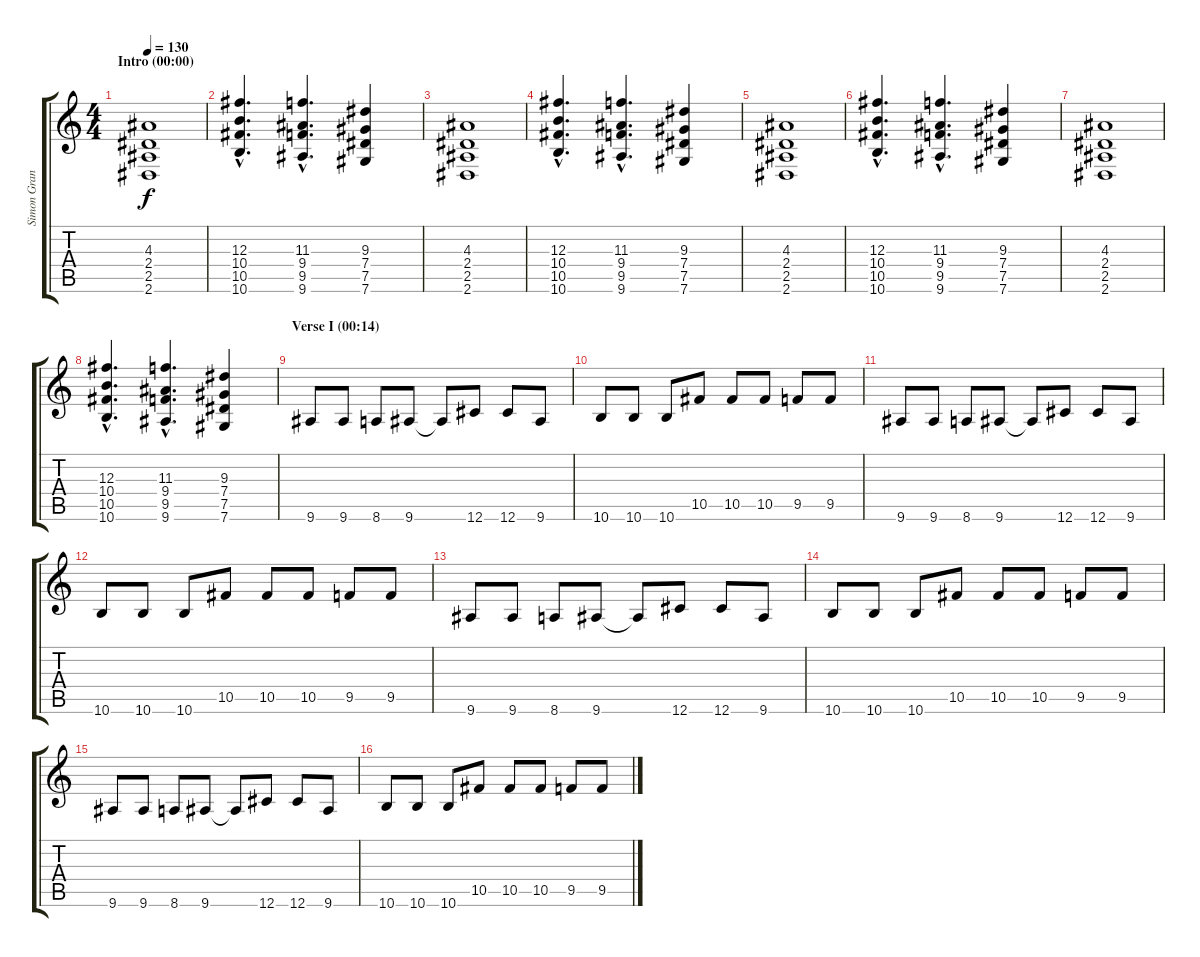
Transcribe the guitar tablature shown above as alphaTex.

\track ("Simon Granlund" "Simon Gran") {instrument distortionguitar}
\staff {score tabs}
\tuning (Eb4 Bb3 Gb3 Db3 Ab2 Db2) {hide}
\ts (4 4)
\section ("" "Intro (00:00)")
\tempo 130
\clef g2
\ks c
(4.3 2.4 2.5 2.6).1{dy f instrument distortionguitar} |
(12.3{hac} 10.4{hac} 10.5{hac} 10.6{hac}).4{d} (11.3{hac} 9.4{hac} 9.5{hac} 9.6{hac}).4{d} (9.3 7.4 7.5 7.6).4 |
(4.3 2.4 2.5 2.6).1 |
(12.3{hac} 10.4{hac} 10.5{hac} 10.6{hac}).4{d} (11.3{hac} 9.4{hac} 9.5{hac} 9.6{hac}).4{d} (9.3 7.4 7.5 7.6).4 |
(4.3 2.4 2.5 2.6).1 |
(12.3{hac} 10.4{hac} 10.5{hac} 10.6{hac}).4{d} (11.3{hac} 9.4{hac} 9.5{hac} 9.6{hac}).4{d} (9.3 7.4 7.5 7.6).4 |
(4.3 2.4 2.5 2.6).1 |
(12.3{hac} 10.4{hac} 10.5{hac} 10.6{hac}).4{d} (11.3{hac} 9.4{hac} 9.5{hac} 9.6{hac}).4{d} (9.3 7.4 7.5 7.6).4 |
\section ("" "Verse I (00:14)")
9.6.8{instrument electricguitarmuted} 9.6.8 8.6.8 9.6.8 9.6{t}.8 12.6.8 12.6.8 9.6.8 |
10.6.8 10.6.8 10.6.8 10.5.8 10.5.8 10.5.8 9.5.8 9.5.8 |
9.6.8{instrument electricguitarmuted} 9.6.8 8.6.8 9.6.8 9.6{t}.8 12.6.8 12.6.8 9.6.8 |
10.6.8 10.6.8 10.6.8 10.5.8 10.5.8 10.5.8 9.5.8 9.5.8 |
9.6.8{instrument electricguitarmuted} 9.6.8 8.6.8 9.6.8 9.6{t}.8 12.6.8 12.6.8 9.6.8 |
10.6.8 10.6.8 10.6.8 10.5.8 10.5.8 10.5.8 9.5.8 9.5.8 |
9.6.8{instrument electricguitarmuted} 9.6.8 8.6.8 9.6.8 9.6{t}.8 12.6.8 12.6.8 9.6.8 |
10.6.8 10.6.8 10.6.8 10.5.8 10.5.8 10.5.8 9.5.8 9.5.8
